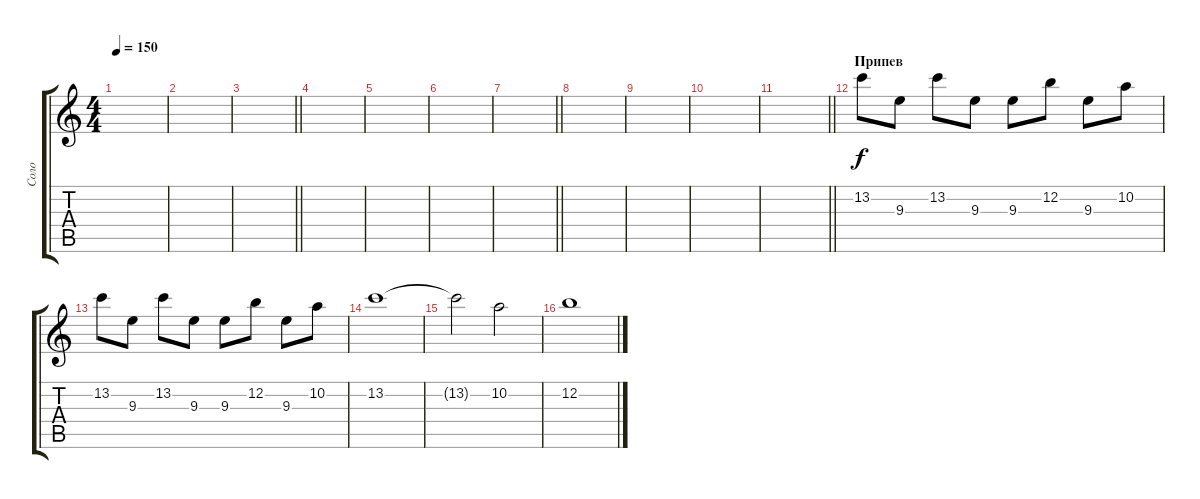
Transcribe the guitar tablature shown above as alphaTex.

\track ("Соло" "Соло") {instrument distortionguitar}
\staff {score tabs}
\tuning (E4 B3 G3 D3 A2 E2) {hide}
\ts (4 4)
\tempo 150
\clef g2
\ks c
|
|
\barLineRight lightlight
|
\section ("" " ")
|
|
|
\barLineRight lightlight
|
|
|
|
\barLineRight lightlight
|
\section ("" "Припев")
13.2.8{instrument distortionguitar} 9.3.8 13.2.8 9.3.8 9.3.8 12.2.8 9.3.8 10.2.8 |
13.2.8 9.3.8 13.2.8 9.3.8 9.3.8 12.2.8 9.3.8 10.2.8 |
13.2.1 |
13.2{t}.2 10.2.2 |
12.2.1
